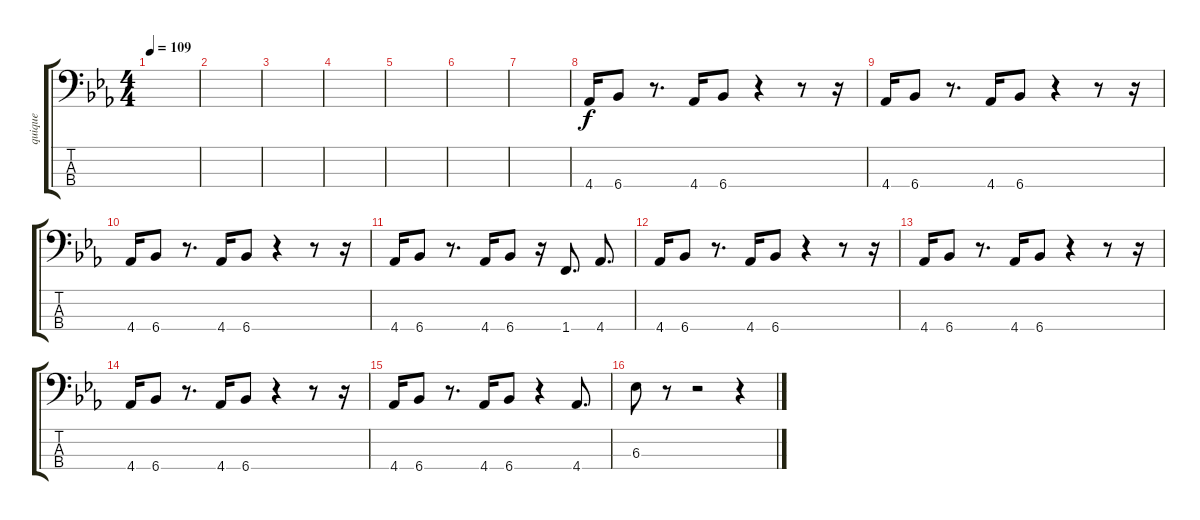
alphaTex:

\track ("quique" "quique") {instrument acousticbass}
\staff {score tabs}
\tuning (G2 D2 A1 E1) {hide}
\ts (4 4)
\tempo 109
\clef f4
\ks eb
|
|
|
|
|
|
|
4.4.16 6.4.8 r.8{d} 4.4.16 6.4.8 r.4 r.8 r.16 |
4.4.16 6.4.8 r.8{d} 4.4.16 6.4.8 r.4 r.8 r.16 |
4.4.16 6.4.8 r.8{d} 4.4.16 6.4.8 r.4 r.8 r.16 |
4.4.16 6.4.8 r.8{d} 4.4.16 6.4.8 r.16 1.4.8{d} 4.4.8{d} |
4.4.16 6.4.8 r.8{d} 4.4.16 6.4.8 r.4 r.8 r.16 |
4.4.16 6.4.8 r.8{d} 4.4.16 6.4.8 r.4 r.8 r.16 |
4.4.16 6.4.8 r.8{d} 4.4.16 6.4.8 r.4 r.8 r.16 |
4.4.16 6.4.8 r.8{d} 4.4.16 6.4.8 r.4 4.4.8{d} |
6.3.8 r.8 r.2 r.4
